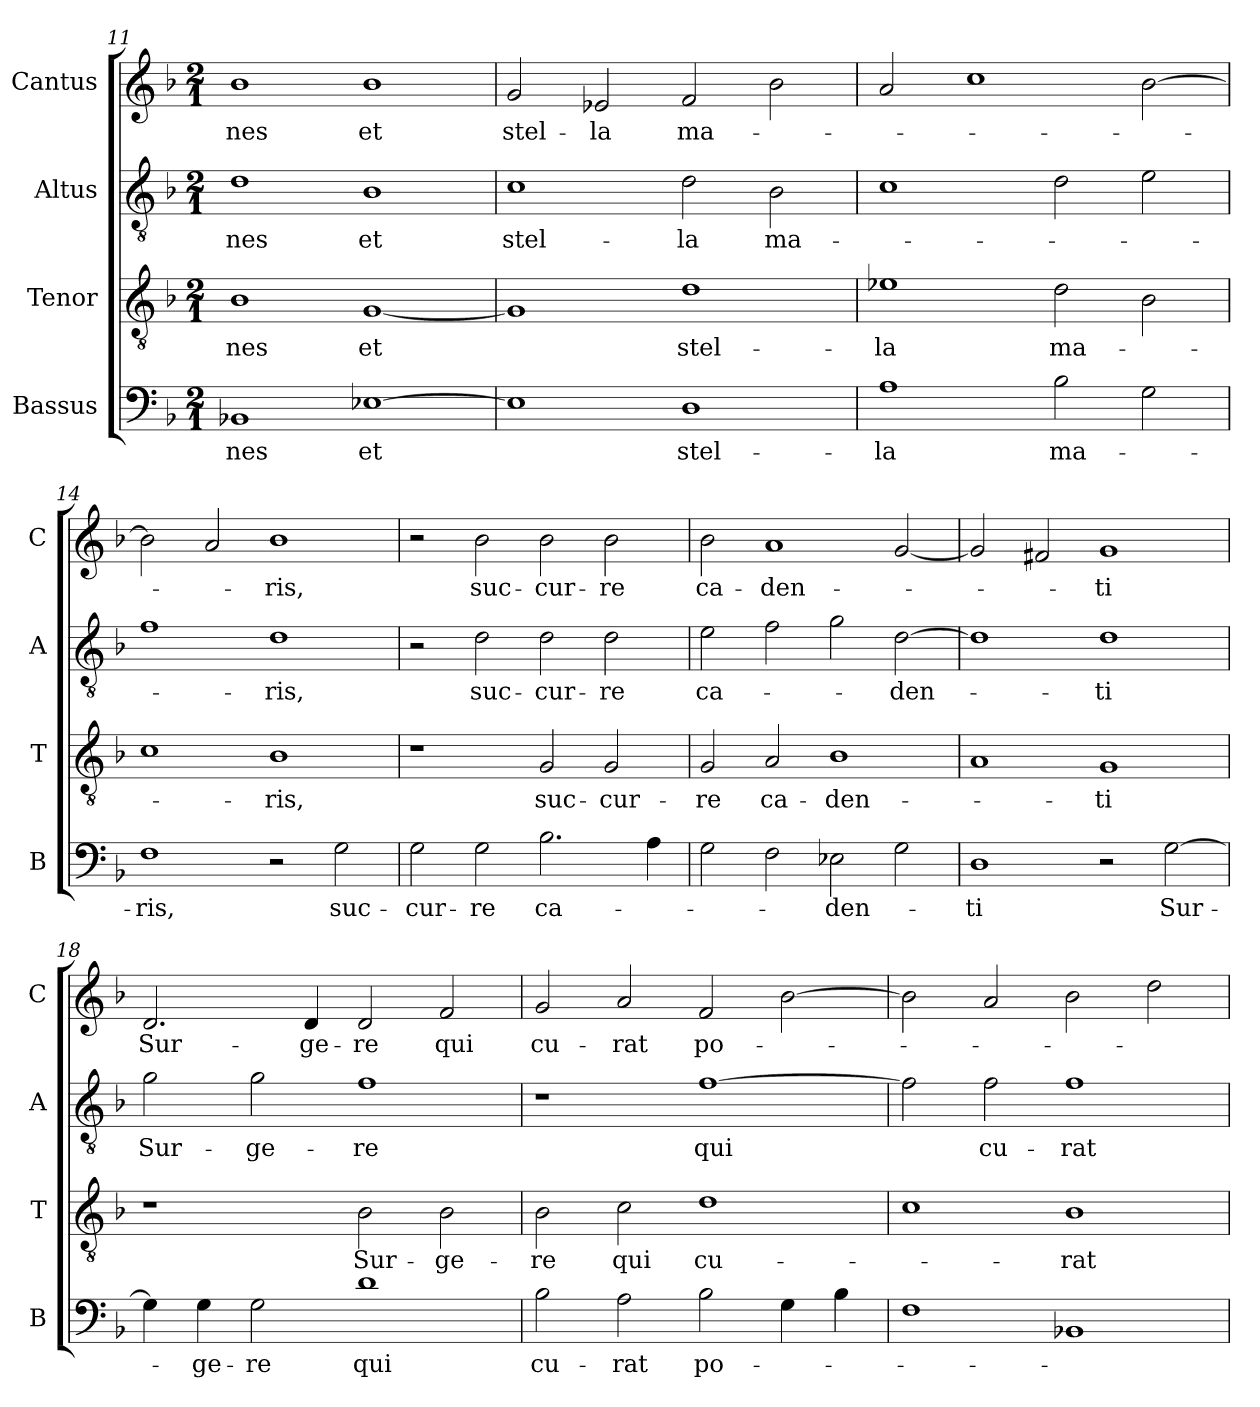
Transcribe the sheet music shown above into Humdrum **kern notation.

**kern	**text	**kern	**text	**kern	**text	**kern	**text
*part4	*part4	*part3	*part3	*part2	*part2	*part1	*part1
*staff4	*staff4	*staff3	*staff3	*staff2	*staff2	*staff1	*staff1
*I"Bassus	*	*I"Tenor	*	*I"Altus	*	*I"Cantus	*
*I'B	*	*I'T	*	*I'A	*	*I'C	*
*clefF4	*	*clefGv2	*	*clefGv2	*	*clefG2	*
*k[b-]	*	*k[b-]	*	*k[b-]	*	*k[b-]	*
*M2/1	*	*M2/1	*	*M2/1	*	*M2/1	*
=11	=11	=11	=11	=11	=11	=11	=11
1BB-X	-nes	1B-	-nes	1d	-nes	1b-	-nes
[1E-X	et	[1G	et	1B-	et	1b-	et
!!LO:LB:g=z
=12	=12	=12	=12	=12	=12	=12	=12
1E-]	.	1G]	.	1c	stel-	2g	stel-
.	.	.	.	.	.	2e-X	-la
1D	stel-	1d	stel-	2d	-la	2f	ma-
.	.	.	.	2B-	ma-	2b-	.
=13	=13	=13	=13	=13	=13	=13	=13
1A	-la	1e-X	-la	1c	.	2a	.
.	.	.	.	.	.	1cc	.
2B-	ma-	2d	ma-	2d	.	.	.
2G	.	2B-	.	2e	.	[2b-	.
=14	=14	=14	=14	=14	=14	=14	=14
1F	-ris,	1c	.	1f	.	2b-]	.
.	.	.	.	.	.	2a	.
2r	.	1B-	-ris,	1d	-ris,	1b-	-ris,
2G	suc-	.	.	.	.	.	.
=15	=15	=15	=15	=15	=15	=15	=15
2G	-cur-	1r	.	2r	.	2r	.
2G	-re	.	.	2d	suc-	2b-	suc-
2.B-	ca-	2G	suc-	2d	-cur-	2b-	-cur-
.	.	2G	-cur-	2d	-re	2b-	-re
4A	.	.	.	.	.	.	.
!!LO:LB:g=z
=16	=16	=16	=16	=16	=16	=16	=16
2G	.	2G	-re	2e	ca-	2b-	ca-
2F	.	2A	ca-	2f	.	1a	-den-
2E-X	-den-	1B-	-den-	2g	.	.	.
2G	.	.	.	[2d	-den-	[2g	.
=17	=17	=17	=17	=17	=17	=17	=17
1D	-ti	1A	.	1d]	.	2g]	.
.	.	.	.	.	.	2f#X	.
2r	.	1G	-ti	1d	-ti	1g	-ti
[2G	Sur-	.	.	.	.	.	.
=18	=18	=18	=18	=18	=18	=18	=18
4G]	.	1r	.	2g	Sur-	2.d	Sur-
4G	-ge-	.	.	.	.	.	.
2G	-re	.	.	2g	-ge-	.	.
.	.	.	.	.	.	4d	-ge-
1d	qui	2B-	Sur-	1f	-re	2d	-re
.	.	2B-	-ge-	.	.	2f	qui
=19	=19	=19	=19	=19	=19	=19	=19
2B-	cu-	2B-	-re	1r	.	2g	cu-
2A	-rat	2c	qui	.	.	2a	-rat
2B-	po-	1d	cu-	[1f	qui	2f	po-
4G	.	.	.	.	.	[2b-	.
4B-	.	.	.	.	.	.	.
!!LO:LB:g=z
=20	=20	=20	=20	=20	=20	=20	=20
1F	.	1c	.	2f]	.	2b-]	.
.	.	.	.	2f	cu-	2a	.
1BB-X	.	1B-	-rat	1f	-rat	2b-	.
.	.	.	.	.	.	2dd	.
=	=	=	=	=	=	=	=
*-	*-	*-	*-	*-	*-	*-	*-
